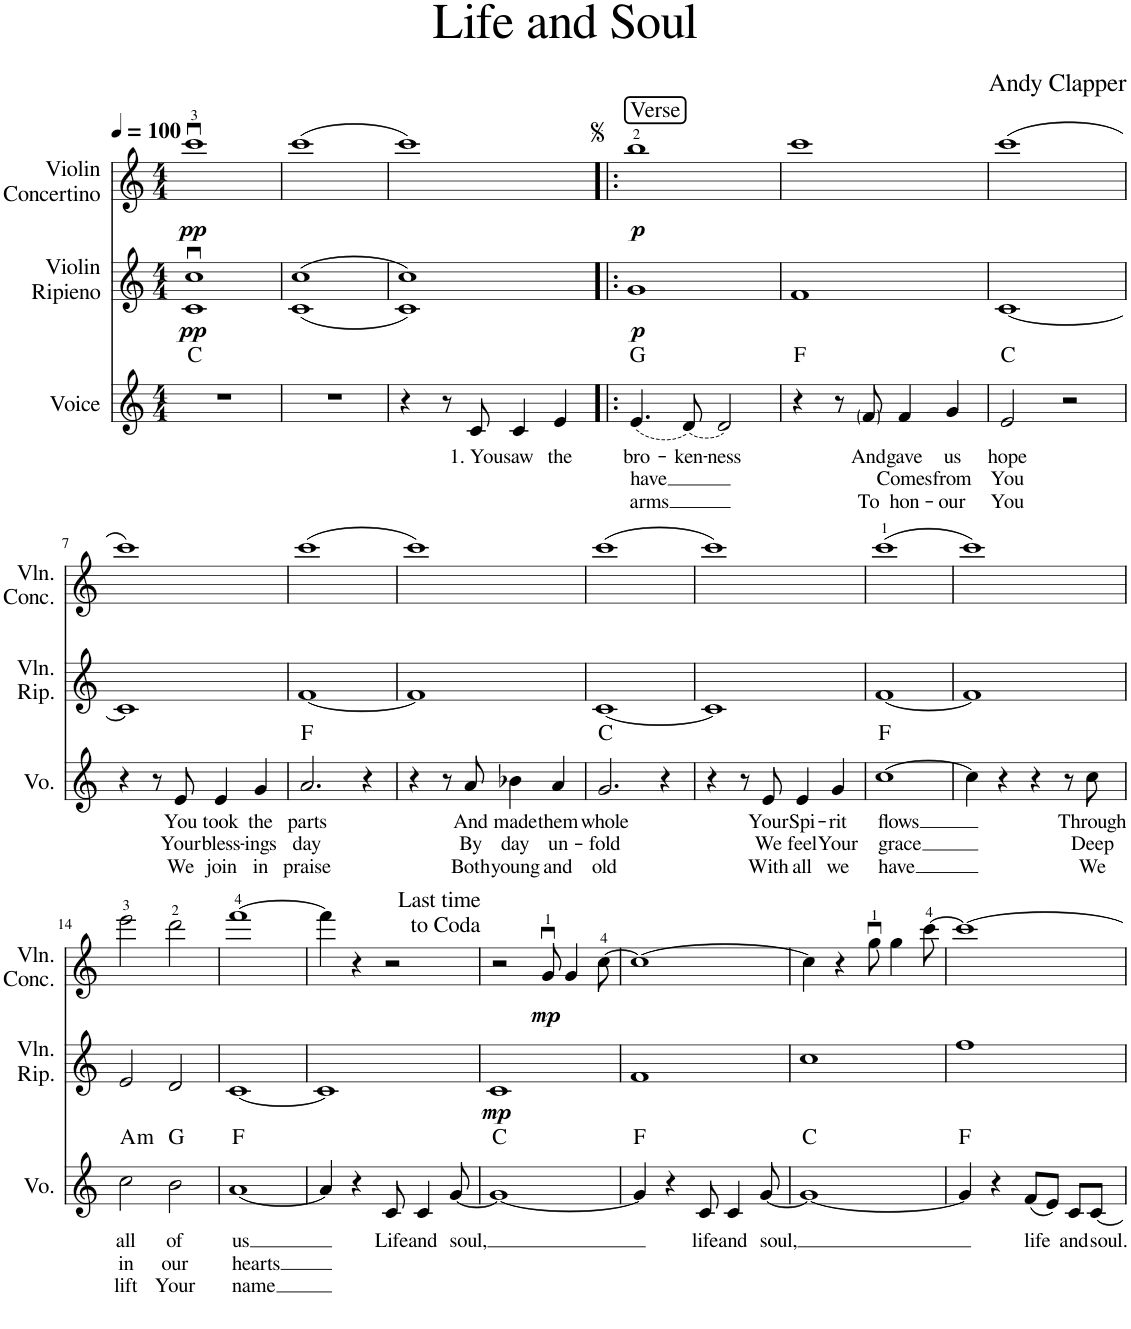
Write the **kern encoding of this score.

**kern	**text	**text	**text	**harte	**kern	**dynam	**kern	**dynam
*part3	*part3	*part3	*part3	*part3	*part2	*part2	*part1	*part1
*staff3	*staff3	*staff3	*staff3	*	*staff2	*staff2	*staff1	*staff1
*I"Voice	*	*	*	*	*I"Violin Ripieno	*	*I"Violin Concertino	*
*I'Vo.	*	*	*	*	*I'Vln. Rip.	*	*I'Vln. Conc.	*
*clefG2	*	*	*	*	*clefG2	*	*clefG2	*
*k[]	*	*	*	*	*k[]	*	*k[]	*
*M4/4	*	*	*	*	*M4/4	*	*M4/4	*
*MM100	*	*	*	*	*MM100	*	*MM100	*
=1	=1	=1	=1	=1	=1	=1	=1	=1
!	!	!	!	!	!	!LO:DY:b	!	!LO:DY:b
1r	.	.	.	C:maj	1cu 1ccu	pp	1cccu	pp
=2	=2	=2	=2	=2	=2	=2	=2	=2
1r	.	.	.	.	((>1c 1cc	.	(1ccc	.
=3	=3	=3	=3	=3	=3	=3	=3	=3
4r	.	.	.	.	1c 1cc))	.	1ccc)	.
8r	.	.	.	.	.	.	.	.
!	!LO:LY:b	!	!	!	!	!	!	!
8c/	1. You	.	.	.	.	.	.	.
!	!LO:LY:b	!	!	!	!	!	!	!
4c/	saw	.	.	.	.	.	.	.
!	!LO:LY:b	!	!	!	!	!	!	!
4e/	the	.	.	.	.	.	.	.
=4!|:	=4!|:	=4!|:	=4!|:	=4!|:	=4!|:	=4!|:	=4!|:	=4!|:
!	!	!	!	!	!	!	!LO:TX:a:t=Verse	!
!	!LO:LY:b	!LO:LY:b	!LO:LY:b	!	!	!LO:DY:b	!	!LO:DY:b
(4.e/	bro-	have	arms	G:maj	1g	p	1bb	p
!LO:T:dash	!LO:LY:b	!	!	!	!	!	!	!
[8d/)	-ken-	.	.	.	.	.	.	.
!	!LO:LY:b	!	!	!	!	!	!	!
2d/]	-ness	.	.	.	.	.	.	.
=5	=5	=5	=5	=5	=5	=5	=5	=5
4r	.	.	.	F:maj	1f	.	1ccc	.
8r	.	.	.	.	.	.	.	.
!	!LO:LY:b	!LO:LY:b	!LO:LY:b	!	!	!	!	!
8f/	And	.	To	.	.	.	.	.
!	!LO:LY:b	!LO:LY:b	!LO:LY:b	!	!	!	!	!
4f/	gave	Comes	hon-	.	.	.	.	.
!	!LO:LY:b	!LO:LY:b	!LO:LY:b	!	!	!	!	!
4g/	us	from	-our	.	.	.	.	.
=6	=6	=6	=6	=6	=6	=6	=6	=6
!	!LO:LY:b	!LO:LY:b	!LO:LY:b	!	!	!	!	!
2e/	hope	You	You	C:maj	[1c	.	(1ccc	.
2r	.	.	.	.	.	.	.	.
!!LO:LB:g=z
=7	=7	=7	=7	=7	=7	=7	=7	=7
4r	.	.	.	.	1c]	.	1ccc)	.
8r	.	.	.	.	.	.	.	.
!	!LO:LY:b	!LO:LY:b	!LO:LY:b	!	!	!	!	!
8e/	You	Your	We	.	.	.	.	.
!	!LO:LY:b	!LO:LY:b	!LO:LY:b	!	!	!	!	!
4e/	took	bless-	join	.	.	.	.	.
!	!LO:LY:b	!LO:LY:b	!LO:LY:b	!	!	!	!	!
4g/	the	-ings	in	.	.	.	.	.
=8	=8	=8	=8	=8	=8	=8	=8	=8
!	!LO:LY:b	!LO:LY:b	!LO:LY:b	!	!	!	!	!
2.a/	parts	day	praise	F:maj	[1f	.	(1ccc	.
4r	.	.	.	.	.	.	.	.
=9	=9	=9	=9	=9	=9	=9	=9	=9
4r	.	.	.	.	1f]	.	1ccc)	.
8r	.	.	.	.	.	.	.	.
!	!LO:LY:b	!LO:LY:b	!LO:LY:b	!	!	!	!	!
8a/	And	By	Both	.	.	.	.	.
!	!LO:LY:b	!LO:LY:b	!LO:LY:b	!	!	!	!	!
4b-X\	made	day	young	.	.	.	.	.
!	!LO:LY:b	!LO:LY:b	!LO:LY:b	!	!	!	!	!
4a/	them	un-	and	.	.	.	.	.
=10	=10	=10	=10	=10	=10	=10	=10	=10
!	!LO:LY:b	!LO:LY:b	!LO:LY:b	!	!	!	!	!
2.g/	whole	-fold	old	C:maj	[1c	.	(1ccc	.
4r	.	.	.	.	.	.	.	.
=11	=11	=11	=11	=11	=11	=11	=11	=11
4r	.	.	.	.	1c]	.	1ccc)	.
8r	.	.	.	.	.	.	.	.
!	!LO:LY:b	!LO:LY:b	!LO:LY:b	!	!	!	!	!
8e/	Your	We	With	.	.	.	.	.
!	!LO:LY:b	!LO:LY:b	!LO:LY:b	!	!	!	!	!
4e/	Spi-	feel	all	.	.	.	.	.
!	!LO:LY:b	!LO:LY:b	!LO:LY:b	!	!	!	!	!
4g/	-rit	Your	we	.	.	.	.	.
=12	=12	=12	=12	=12	=12	=12	=12	=12
!	!LO:LY:b	!LO:LY:b	!LO:LY:b	!	!	!	!	!
[1cc	flows	grace	have	F:maj	[1f	.	(1ccc	.
=13	=13	=13	=13	=13	=13	=13	=13	=13
4cc\]	.	.	.	.	1f]	.	1ccc)	.
4r	.	.	.	.	.	.	.	.
4r	.	.	.	.	.	.	.	.
8r	.	.	.	.	.	.	.	.
!	!LO:LY:b	!LO:LY:b	!LO:LY:b	!	!	!	!	!
8cc\	Through	Deep	We	.	.	.	.	.
!!LO:LB:g=z
=14	=14	=14	=14	=14	=14	=14	=14	=14
!	!LO:LY:b	!LO:LY:b	!LO:LY:b	!LO:H:kt=m	!	!	!	!
2cc\	all	in	lift	A:min	2e/	.	2eee\	.
!	!LO:LY:b	!LO:LY:b	!LO:LY:b	!	!	!	!	!
2b\	of	our	Your	G:maj	2d/	.	2ddd\	.
=15	=15	=15	=15	=15	=15	=15	=15	=15
!	!LO:LY:b	!LO:LY:b	!LO:LY:b	!	!	!	!	!
[1a	us	hearts	name	F:maj	[1c	.	[1fff	.
=16	=16	=16	=16	=16	=16	=16	=16	=16
4a/]	.	.	.	.	1c]	.	4fff\]	.
4r	.	.	.	.	.	.	4r	.
!	!LO:LY:b	!	!	!	!	!	!	!
8c/	Life	.	.	.	.	.	2r	.
!	!LO:LY:b	!	!	!	!	!	!	!
4c/	and	.	.	.	.	.	.	.
!	!LO:LY:b	!	!	!	!	!	!	!
[8g/	soul,	.	.	.	.	.	.	.
!	!	!	!	!	!	!	!LO:TX:a:t=Last time\nto Coda	!
=17	=17	=17	=17	=17	=17	=17	=17	=17
!	!	!	!	!	!	!LO:DY:b	!	!
1g_	.	.	.	C:maj	1c	mp	2r	.
!	!	!	!	!	!	!	!	!LO:DY:b
.	.	.	.	.	.	.	8gu/	mp
.	.	.	.	.	.	.	4g/	.
.	.	.	.	.	.	.	[8cc\	.
=18	=18	=18	=18	=18	=18	=18	=18	=18
4g/]	.	.	.	F:maj	1f	.	1cc_	.
4r	.	.	.	.	.	.	.	.
!	!LO:LY:b	!	!	!	!	!	!	!
8c/	life	.	.	.	.	.	.	.
!	!LO:LY:b	!	!	!	!	!	!	!
4c/	and	.	.	.	.	.	.	.
!	!LO:LY:b	!	!	!	!	!	!	!
[8g/	soul,	.	.	.	.	.	.	.
=19	=19	=19	=19	=19	=19	=19	=19	=19
1g_	.	.	.	C:maj	1cc	.	4cc\]	.
.	.	.	.	.	.	.	4r	.
.	.	.	.	.	.	.	8ggu\	.
.	.	.	.	.	.	.	4gg\	.
.	.	.	.	.	.	.	[8ccc\	.
=20	=20	=20	=20	=20	=20	=20	=20	=20
4g/]	.	.	.	F:maj	1ff	.	1ccc_	.
4r	.	.	.	.	.	.	.	.
!	!LO:LY:b	!	!	!	!	!	!	!
(8f/L	life	.	.	.	.	.	.	.
8e/J)	.	.	.	.	.	.	.	.
!	!LO:LY:b	!	!	!	!	!	!	!
8c/L	and	.	.	.	.	.	.	.
!	!LO:LY:b	!	!	!	!	!	!	!
[8c/J	soul.	.	.	.	.	.	.	.
=	=	=	=	=	=	=	=	=
*-	*-	*-	*-	*-	*-	*-	*-	*-
